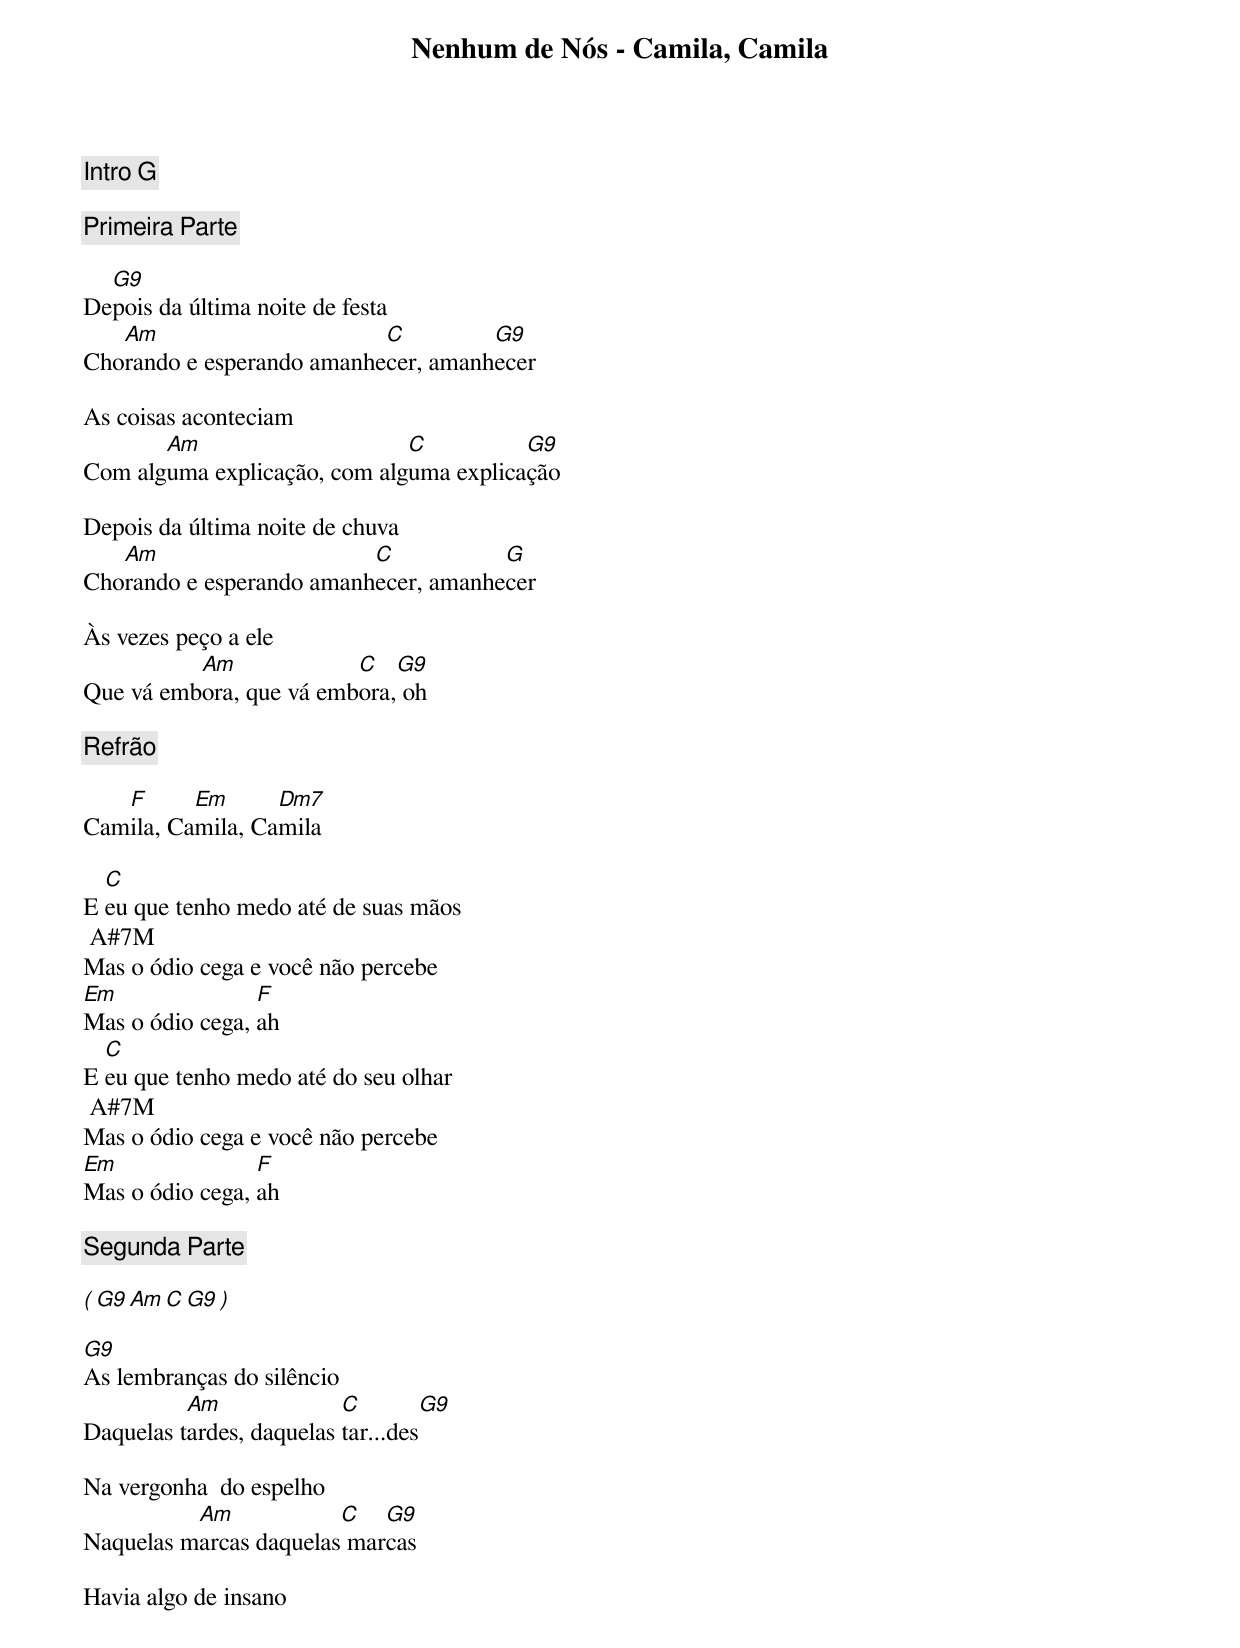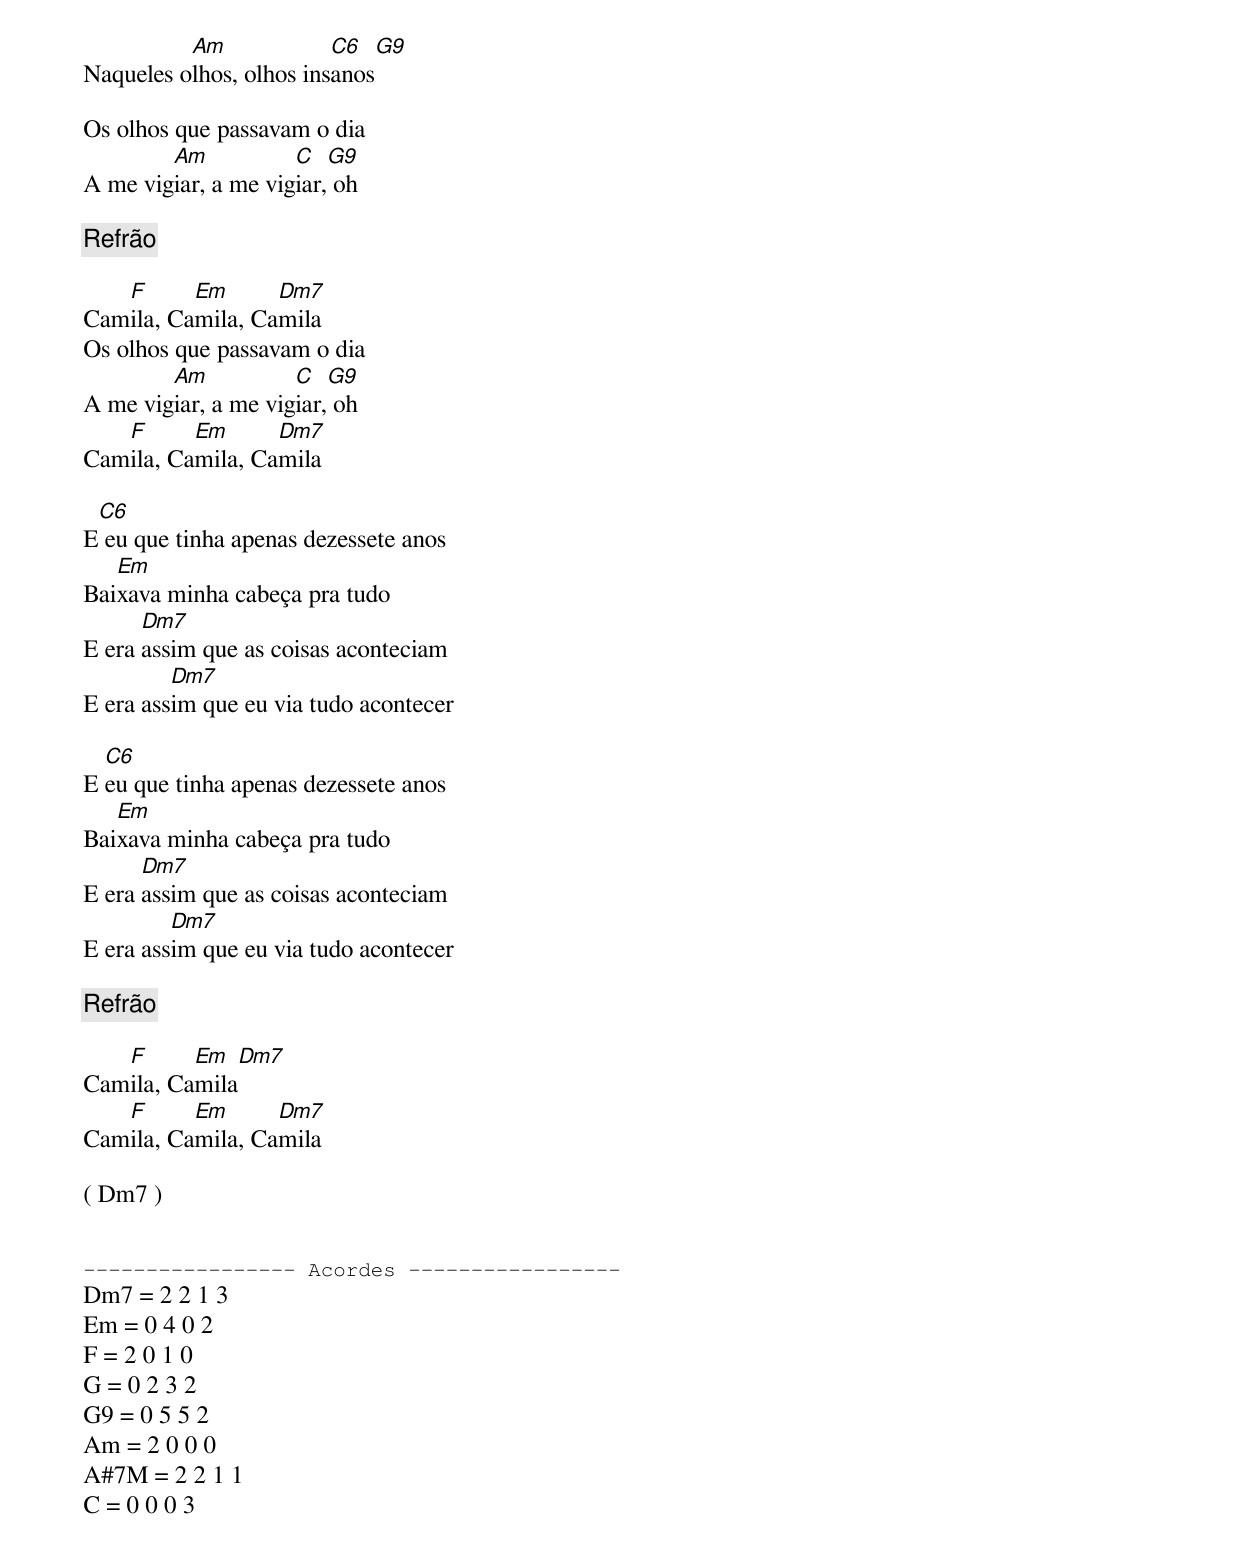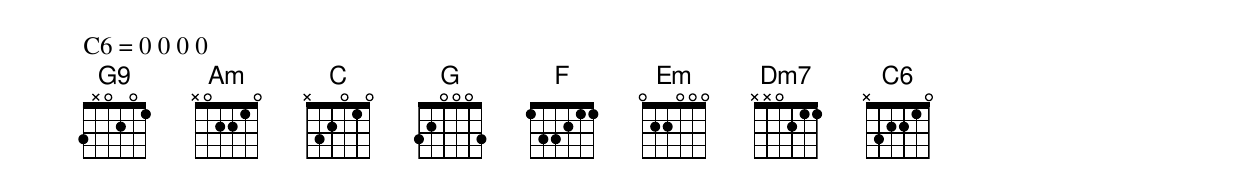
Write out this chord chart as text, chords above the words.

Nenhum de Nós - Camila, Camila

[Intro] G

[Primeira Parte]

  G9
Depois da última noite de festa
   Am                      C         G9
Chorando e esperando amanhecer, amanhecer

As coisas aconteciam
       Am                     C          G9
Com alguma explicação, com alguma explicação

Depois da última noite de chuva
   Am                     C           G
Chorando e esperando amanhecer, amanhecer

Às vezes peço a ele
          Am             C   G9
Que vá embora, que vá embora, oh

[Refrão]

   F      Em      Dm7
Camila, Camila, Camila

  C
E eu que tenho medo até de suas mãos
 A#7M
Mas o ódio cega e você não percebe
Em               F
Mas o ódio cega, ah
  C
E eu que tenho medo até do seu olhar
 A#7M
Mas o ódio cega e você não percebe
Em               F
Mas o ódio cega, ah

[Segunda Parte]

( G9   Am   C   G9 )

G9
As lembranças do silêncio
          Am              C        G9
Daquelas tardes, daquelas tar...des

Na vergonha  do espelho
          Am            C   G9
Naquelas marcas daquelas marcas

Havia algo de insano
          Am             C6   G9
Naqueles olhos, olhos insanos

Os olhos que passavam o dia
        Am           C   G9
A me vigiar, a me vigiar, oh

[Refrão]

   F      Em      Dm7
Camila, Camila, Camila
Os olhos que passavam o dia
        Am           C   G9
A me vigiar, a me vigiar, oh
   F      Em      Dm7
Camila, Camila, Camila

 C6
E eu que tinha apenas dezessete anos
   Em
Baixava minha cabeça pra tudo
      Dm7
E era assim que as coisas aconteciam
         Dm7
E era assim que eu via tudo acontecer

  C6
E eu que tinha apenas dezessete anos
   Em
Baixava minha cabeça pra tudo
      Dm7
E era assim que as coisas aconteciam
         Dm7
E era assim que eu via tudo acontecer

[Refrão]

   F      Em  Dm7
Camila, Camila
   F      Em      Dm7
Camila, Camila, Camila

( Dm7 )


----------------- Acordes -----------------
Dm7 = 2 2 1 3
Em = 0 4 0 2
F = 2 0 1 0
G = 0 2 3 2
G9 = 0 5 5 2
Am = 2 0 0 0
A#7M = 2 2 1 1
C = 0 0 0 3
C6 = 0 0 0 0
